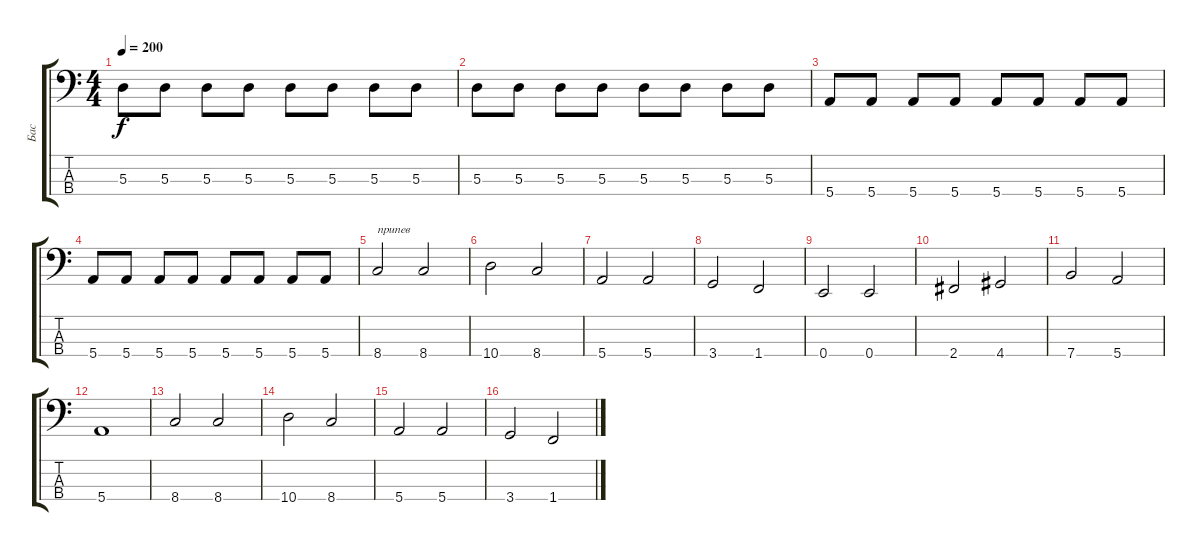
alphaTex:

\track ("Бас" "Бас") {instrument electricbassfinger}
\staff {score tabs}
\tuning (G2 D2 A1 E1) {hide}
\ts (4 4)
\tempo 200
\clef f4
\ks c
5.3.8{dy f} 5.3.8 5.3.8 5.3.8 5.3.8 5.3.8 5.3.8 5.3.8 |
5.3.8 5.3.8 5.3.8 5.3.8 5.3.8 5.3.8 5.3.8 5.3.8 |
5.4.8 5.4.8 5.4.8 5.4.8 5.4.8 5.4.8 5.4.8 5.4.8 |
5.4.8 5.4.8 5.4.8 5.4.8 5.4.8 5.4.8 5.4.8 5.4.8 |
8.4.2{txt "припев"} 8.4.2 |
10.4.2 8.4.2 |
5.4.2 5.4.2 |
3.4.2 1.4.2 |
0.4.2 0.4.2 |
2.4.2 4.4.2 |
7.4.2 5.4.2 |
5.4.1 |
8.4.2 8.4.2 |
10.4.2 8.4.2 |
5.4.2 5.4.2 |
3.4.2 1.4.2
